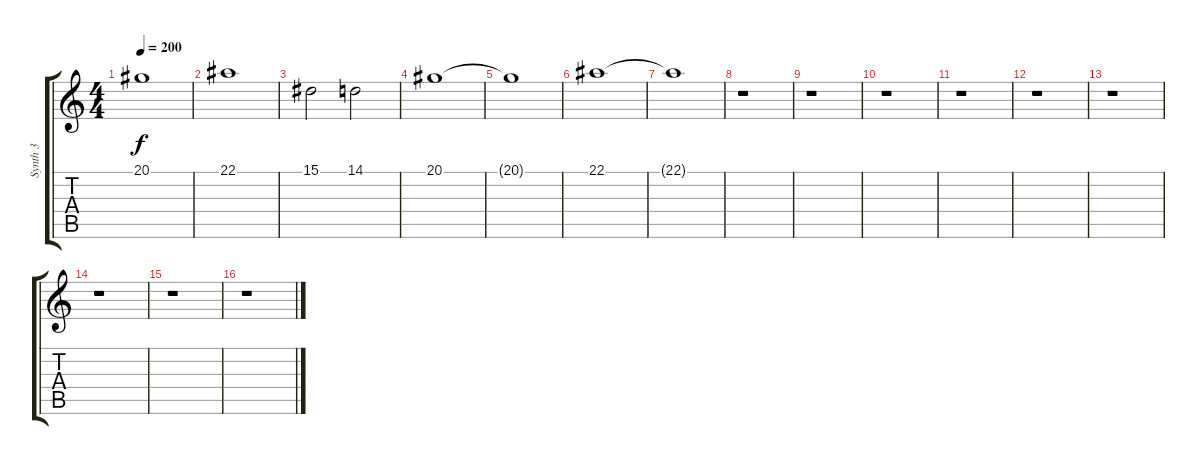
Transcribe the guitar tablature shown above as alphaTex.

\track ("Synth 3" "Synth 3") {instrument synthstrings1}
\staff {score tabs}
\tuning (C4 G3 Eb3 Bb2 F2 C2) {hide}
\ts (4 4)
\tempo 200
\clef g2
\ks c
20.1.1{dy f} |
22.1.1 |
15.1.2 14.1.2 |
20.1.1 |
20.1{t}.1 |
22.1.1 |
22.1{t}.1 |
r.1 |
r.1 |
r.1 |
r.1 |
r.1 |
r.1 |
r.1 |
r.1 |
r.1
